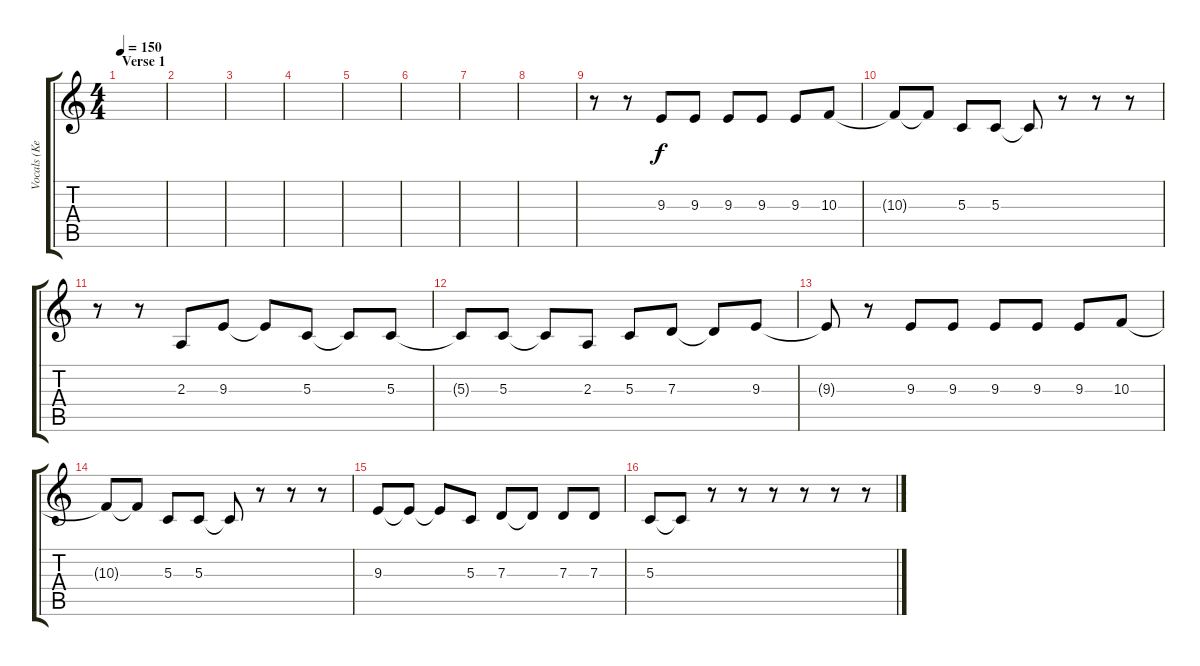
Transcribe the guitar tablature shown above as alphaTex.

\track ("Vocals (Kele)" "Vocals (Ke") {instrument altosax}
\staff {score tabs}
\tuning (E4 B3 G3 D3 A2 E2) {hide}
\ts (4 4)
\section ("" "Verse 1")
\tempo 150
\clef g2
\ks c
|
|
|
|
|
|
|
|
r.8 r.8 9.3.8 9.3.8 9.3.8 9.3.8 9.3.8 10.3.8 |
10.3{t}.8 10.3{t}.8 5.3.8 5.3.8 5.3{t}.8 r.8 r.8 r.8 |
r.8 r.8 2.3.8 9.3.8 9.3{t}.8 5.3.8 5.3{t}.8 5.3.8 |
5.3{t}.8 5.3.8 5.3{t}.8 2.3.8 5.3.8 7.3.8 7.3{t}.8 9.3.8 |
9.3{t}.8 r.8 9.3.8 9.3.8 9.3.8 9.3.8 9.3.8 10.3.8 |
10.3{t}.8 10.3{t}.8 5.3.8 5.3.8 5.3{t}.8 r.8 r.8 r.8 |
9.3.8 9.3{t}.8 9.3{t}.8 5.3.8 7.3.8 7.3{t}.8 7.3.8 7.3.8 |
5.3.8 5.3{t}.8 r.8 r.8 r.8 r.8 r.8 r.8
